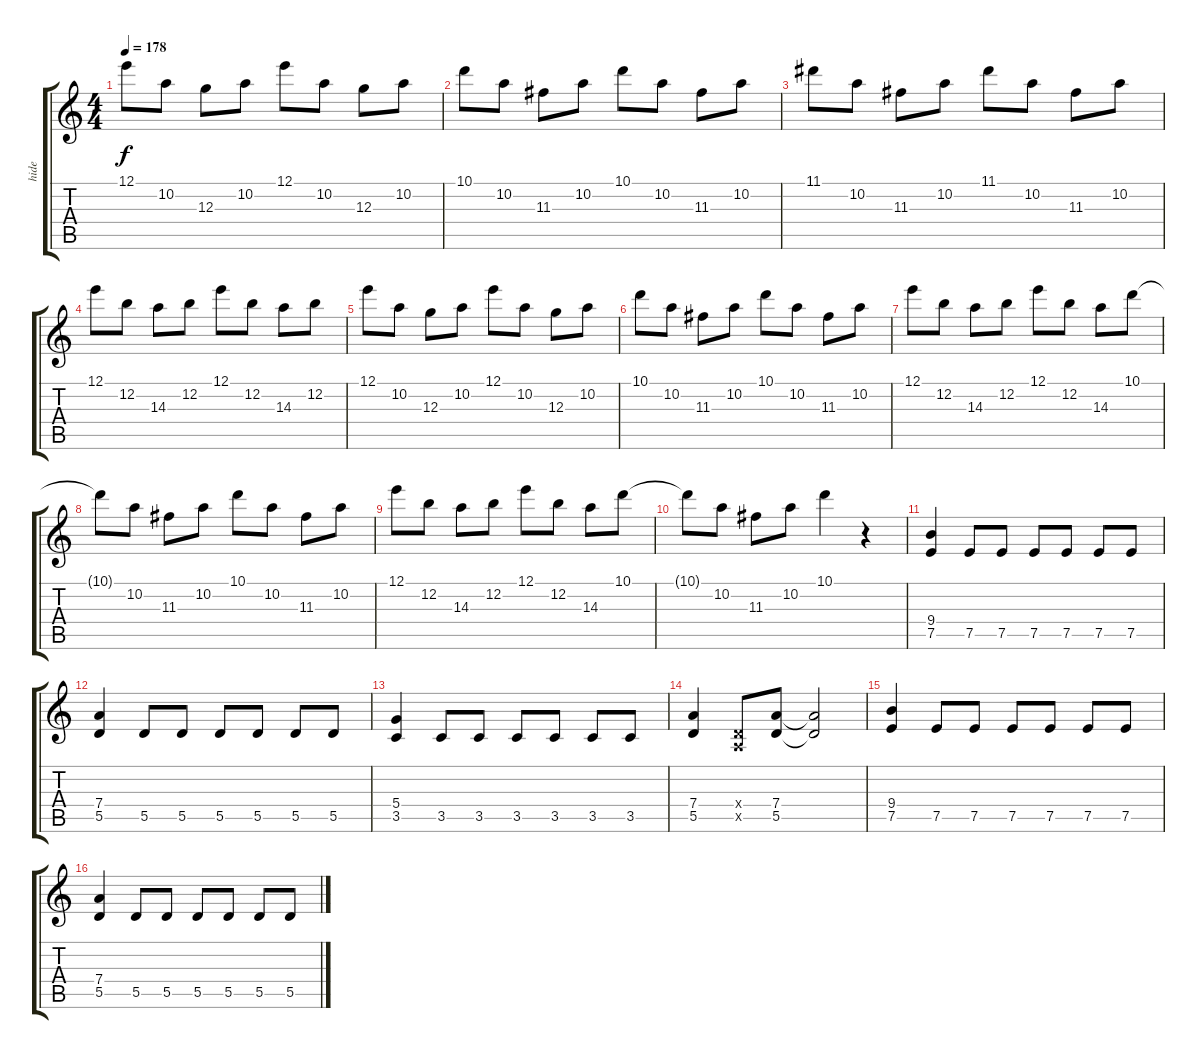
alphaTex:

\track ("hide" "hide") {instrument overdrivenguitar}
\staff {score tabs}
\tuning (E4 B3 G3 D3 A2 E2) {hide}
\ts (4 4)
\tempo 178
\clef g2
\ks c
12.1.8{dy f} 10.2.8 12.3.8 10.2.8 12.1.8 10.2.8 12.3.8 10.2.8 |
10.1.8 10.2.8 11.3.8 10.2.8 10.1.8 10.2.8 11.3.8 10.2.8 |
11.1.8 10.2.8 11.3.8 10.2.8 11.1.8 10.2.8 11.3.8 10.2.8 |
12.1.8 12.2.8 14.3.8 12.2.8 12.1.8 12.2.8 14.3.8 12.2.8 |
12.1.8 10.2.8 12.3.8 10.2.8 12.1.8 10.2.8 12.3.8 10.2.8 |
10.1.8 10.2.8 11.3.8 10.2.8 10.1.8 10.2.8 11.3.8 10.2.8 |
12.1.8 12.2.8 14.3.8 12.2.8 12.1.8 12.2.8 14.3.8 10.1.8 |
10.1{t}.8 10.2.8 11.3.8 10.2.8 10.1.8 10.2.8 11.3.8 10.2.8 |
12.1.8 12.2.8 14.3.8 12.2.8 12.1.8 12.2.8 14.3.8 10.1.8 |
10.1{t}.8 10.2.8 11.3.8 10.2.8 10.1.4 r.4 |
(9.4 7.5).4{volume 10 instrument overdrivenguitar} 7.5.8 7.5.8 7.5.8 7.5.8 7.5.8 7.5.8 |
(7.4 5.5).4 5.5.8 5.5.8 5.5.8 5.5.8 5.5.8 5.5.8 |
(5.4 3.5).4 3.5.8 3.5.8 3.5.8 3.5.8 3.5.8 3.5.8 |
(7.4 5.5).4 (0.4{x} 0.5{x}).8 (7.4 5.5).8 (7.4{t} 5.5{t}).2 |
(9.4 7.5).4 7.5.8 7.5.8 7.5.8 7.5.8 7.5.8 7.5.8 |
(7.4 5.5).4 5.5.8 5.5.8 5.5.8 5.5.8 5.5.8 5.5.8
